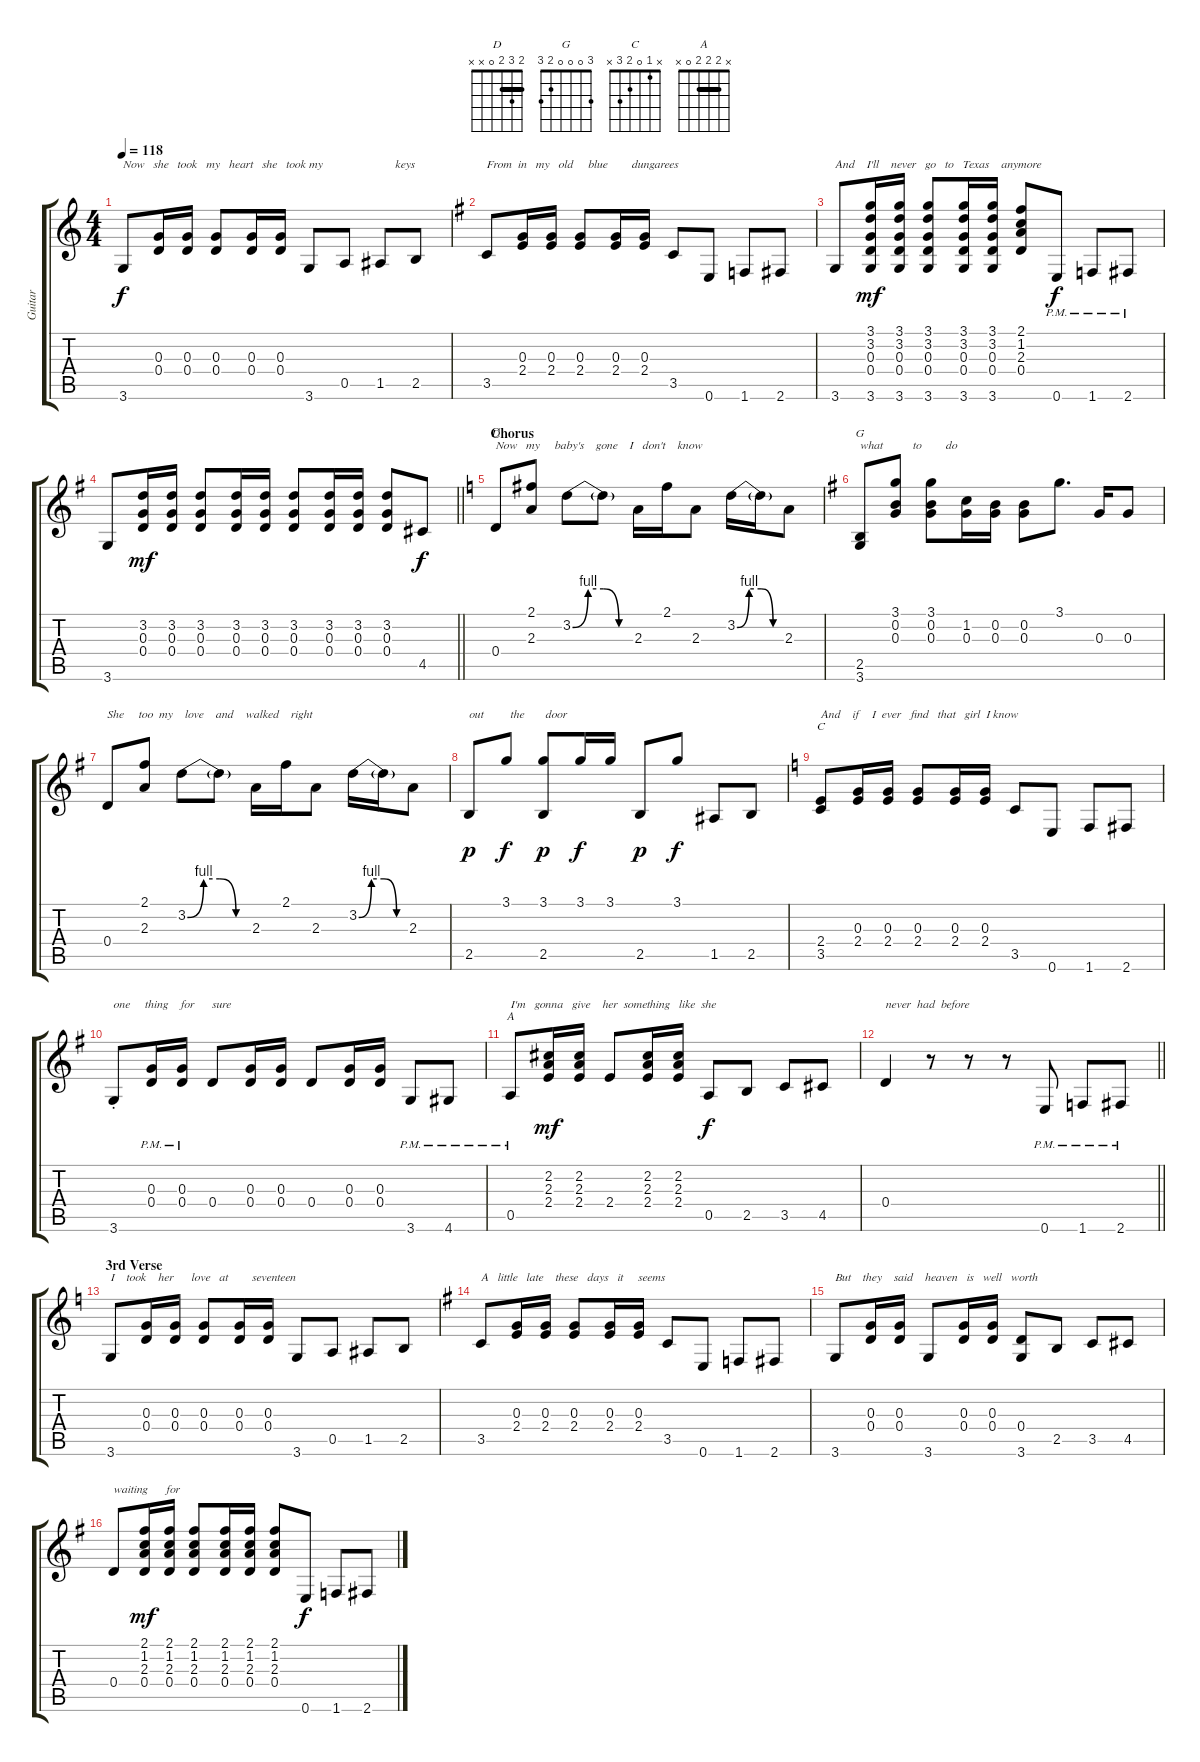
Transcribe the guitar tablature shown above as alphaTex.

\track ("Guitar" "Guitar") {instrument distortionguitar}
\staff {score tabs}
\tuning (E4 B3 G3 D3 A2 E2) {hide}
\chord ("D" 2 3 2 0 x x) {barre 2}
\chord ("G" 3 0 0 0 2 3)
\chord ("C" x 1 0 2 3 x)
\chord ("A" x 2 2 2 0 x) {barre 2}
\ts (4 4)
\tempo 118
\clef g2
\ks c
3.6.8{txt "Now   she   took   my   heart   she   took my" dy f} (0.3 0.4).16 (0.3 0.4).16 (0.3 0.4).8 (0.3 0.4).16 (0.3 0.4).16 3.6.8 0.5.8 1.5.8{txt "     keys"} 2.5.8 |
\ks g
3.5.8{txt "From  in   my   old     blue        dungarees"} (0.3 2.4).16 (0.3 2.4).16 (0.3 2.4).8 (0.3 2.4).16 (0.3 2.4).16 3.5.8 0.6.8 1.6.8 2.6.8 |
3.6.8{txt "And    I'll    never   go   to   Texas    anymore"} (3.1 3.2 0.3 0.4 3.6).16{dy mf} (3.1 3.2 0.3 0.4 3.6).16 (3.1 3.2 0.3 0.4 3.6).8 (3.1 3.2 0.3 0.4 3.6).16 (3.1 3.2 0.3 0.4 3.6).16 (2.1 1.2 2.3 0.4).8 0.6{pm}.8{dy f} 1.6{pm}.8 2.6{pm}.8 |
\barLineRight lightlight
3.6.8 (3.2 0.3 0.4).16{dy mf} (3.2 0.3 0.4).16 (3.2 0.3 0.4).8 (3.2 0.3 0.4).16 (3.2 0.3 0.4).16 (3.2 0.3 0.4).8 (3.2 0.3 0.4).16 (3.2 0.3 0.4).16 (3.2 0.3 0.4).8 4.5.8{dy f} |
\section ("" "Chorus")
\ks c
0.4.8{ch "D" txt "Now   my     baby's    gone    I   don't    know  "} (2.1 2.3).8 3.2{be (custom 0 0 15 4 30 4 45 0 60 0)}.8 3.2{t}.8 2.3.16 2.1.16 2.3.8 3.2{be (custom 0 0 15 4 30 4 45 0 60 0)}.16 3.2{t}.16 2.3.8 |
\ks g
(2.5 3.6).8{ch "G" txt "what          to        do"} (3.1 0.2 0.3).8 (3.1 0.2 0.3).8 (1.2 0.3).16 (0.2 0.3).16 (0.2 0.3).8 3.1.8{d} 0.3.16 0.3.8 |
0.4.8{txt "She     too  my    love    and    walked    right "} (2.1 2.3).8 3.2{be (custom 0 0 15 4 30 4 45 0 60 0)}.8 3.2{t}.8 2.3.16 2.1.16 2.3.8 3.2{be (custom 0 0 15 4 30 4 45 0 60 0)}.16 3.2{t}.16 2.3.8 |
2.5.8{txt "out         the       door" dy p} 3.1.8{dy f} (3.1 2.5).8{dy p} 3.1.16{dy f} 3.1.16 2.5.8{dy p} 3.1.8{dy f} 1.5.8 2.5.8 |
\ks c
(2.4 3.5).8{ch "C" txt "And    if    I  ever   find   that   girl  I know "} (0.3 2.4).16 (0.3 2.4).16 (0.3 2.4).8 (0.3 2.4).16 (0.3 2.4).16 3.5.8 0.6.8 1.6.8 2.6.8 |
\ks g
3.6{st}.8{txt "one     thing    for      sure"} (0.3{pm} 0.4{pm}).16 (0.3{pm} 0.4{pm}).16 0.4.8 (0.3 0.4).16 (0.3 0.4).16 0.4.8 (0.3 0.4).16 (0.3 0.4).16 3.6{pm}.8 4.6{pm}.8 |
0.5{pm}.8{ch "A" txt "I'm   gonna   give    her  something   like  she "} (2.2 2.3 2.4).16{dy mf} (2.2 2.3 2.4).16 2.4.8 (2.2 2.3 2.4).16 (2.2 2.3 2.4).16 0.5.8{dy f} 2.5.8 3.5.8 4.5.8 |
\barLineRight lightlight
0.4.4{txt "never  had  before"} r.8 r.8 r.8 0.6{pm}.8 1.6{pm}.8 2.6{pm}.8 |
\section ("" "3rd Verse")
\ks c
3.6.8{txt "I    took    her      love   at        seventeen"} (0.3 0.4).16 (0.3 0.4).16 (0.3 0.4).8 (0.3 0.4).16 (0.3 0.4).16 3.6.8 0.5.8 1.5.8 2.5.8 |
\ks g
3.5.8{txt "A   little   late    these   days   it     seems"} (0.3 2.4).16 (0.3 2.4).16 (0.3 2.4).8 (0.3 2.4).16 (0.3 2.4).16 3.5.8 0.6.8 1.6.8 2.6.8 |
3.6.8{txt "But    they    said    heaven   is   well   worth "} (0.3 0.4).16 (0.3 0.4).16 3.6.8 (0.3 0.4).16 (0.3 0.4).16 (0.4 3.6).8 2.5.8 3.5.8 4.5.8 |
0.4.8{txt "waiting      for"} (2.1 1.2 2.3 0.4).16{dy mf} (2.1 1.2 2.3 0.4).16 (2.1 1.2 2.3 0.4).8 (2.1 1.2 2.3 0.4).16 (2.1 1.2 2.3 0.4).16 (2.1 1.2 2.3 0.4).8 0.6.8{dy f} 1.6.8 2.6.8
